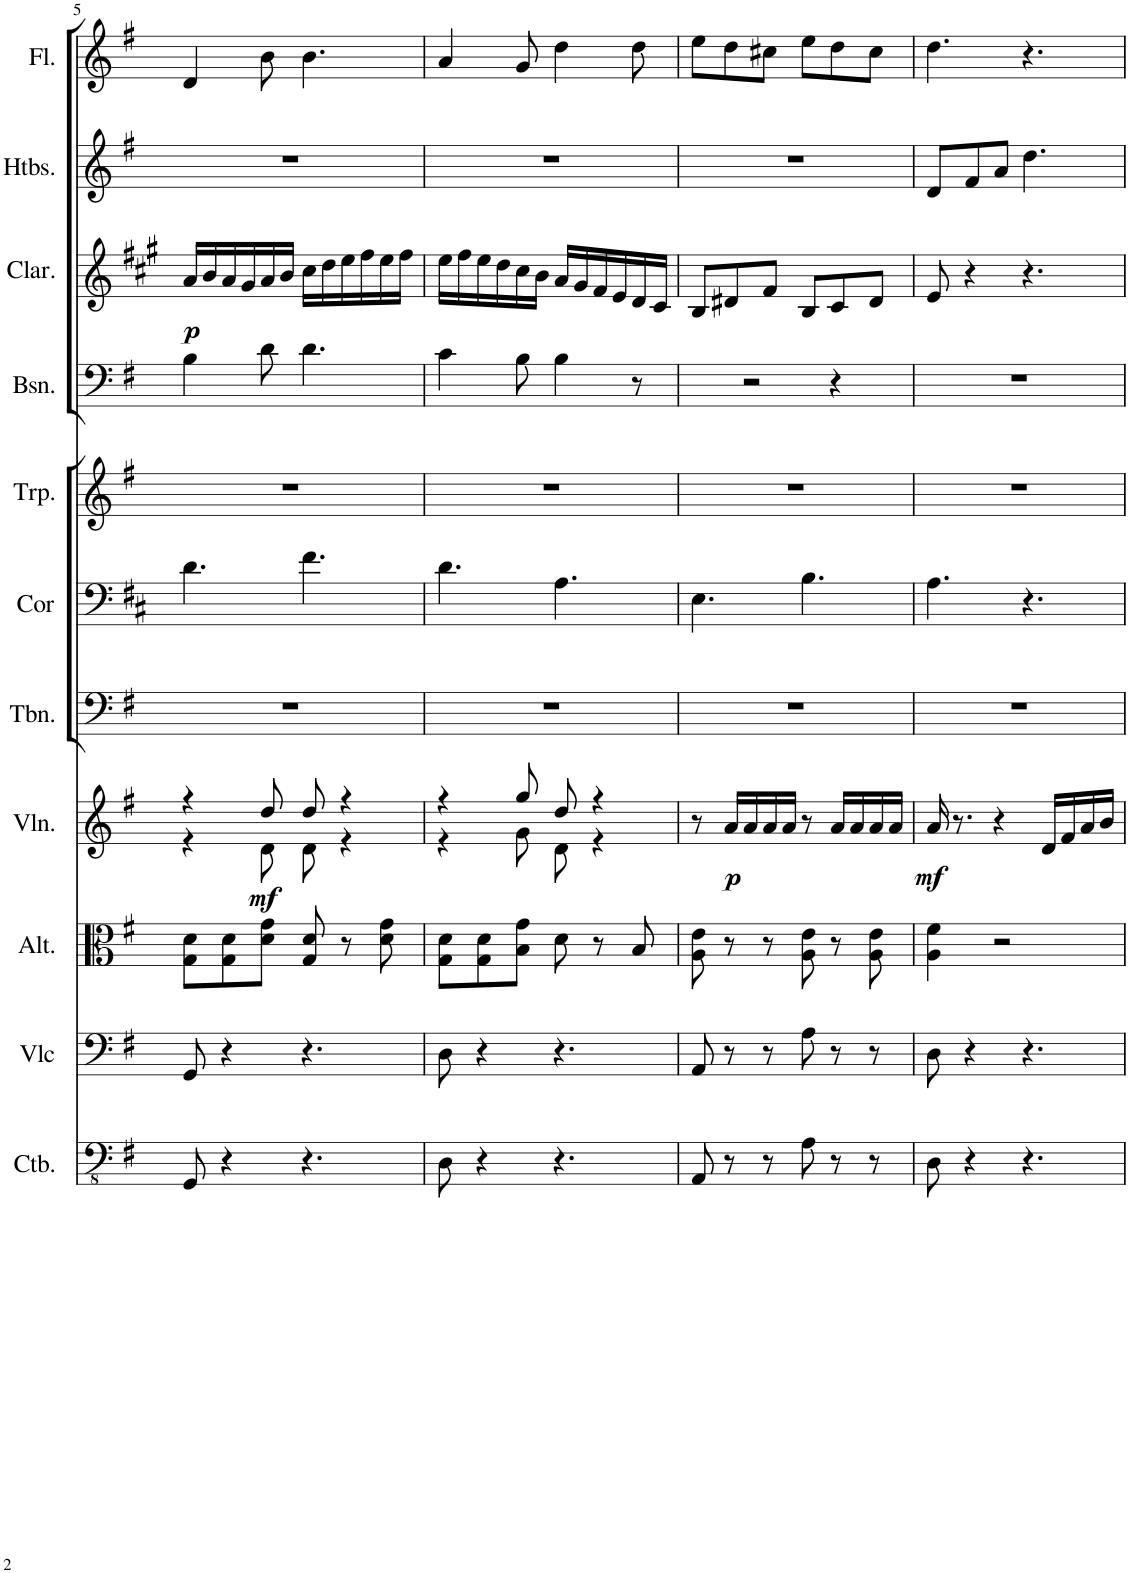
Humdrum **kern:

**kern	**kern	**kern	**kern	**dynam	**kern	**kern	**kern	**kern	**kern	**dynam	**kern	**kern
*part11	*part10	*part9	*part8	*part8	*part7	*part6	*part5	*part4	*part3	*part3	*part2	*part1
*staff11	*staff10	*staff9	*staff8	*staff8	*staff7	*staff6	*staff5	*staff4	*staff3	*staff3	*staff2	*staff1
*I"Contrebasse	*I"Violoncelle	*I"Alto	*I"Violon	*	*I"Trombone	*I"Cor en Fa	*I"Trompette en Do	*I"Basson	*I"Clarinette en Sib	*	*I"Hautbois	*I"Flûte
*I'Ctb.	*I'Vlc	*I'Alt.	*I'Vln.	*	*I'Tbn.	*I'Cor	*I'Trp.	*I'Bsn.	*I'Clar.	*	*I'Htbs.	*I'Fl.
!!LO:PB:g=z
*clefFv4	*clefF4	*clefC3	*clefG2	*	*clefF4	*clefF4	*clefG2	*clefF4	*clefG2	*	*clefG2	*clefG2
*Trd7c12	*	*	*	*	*	*Trd4c7	*Trd1c2	*	*Trd1c2	*	*	*
*k[f#]	*k[f#]	*k[f#]	*k[f#]	*	*k[f#]	*k[f#c#]	*k[f#]	*k[f#]	*k[f#c#g#]	*	*k[f#]	*k[f#]
*M6/8	*M6/8	*M6/8	*M6/8	*	*M6/8	*M6/8	*M6/8	*M6/8	*M6/8	*	*M6/8	*M6/8
=5	=5	=5	=5	=5	=5	=5	=5	=5	=5	=5	=5	=5
*	*	*	*^	*	*	*	*	*	*	*	*	*
!	!	!	!	!	!	!	!	!	!	!	!LO:DY:b	!	!
8GGG/	8GG/	8G\ 8d\L	4r	4r	.	2.r	4.d\	2.r	4B\	16a/LL	p	2.r	4d/
.	.	.	.	.	.	.	.	.	.	16b/	.	.	.
4r	4r	8G\ 8d\	.	.	.	.	.	.	.	16a/	.	.	.
.	.	.	.	.	.	.	.	.	.	16g#/	.	.	.
!	!	!	!	!	!LO:DY:b	!	!	!	!	!	!	!	!
.	.	8d\ 8g\J	8dd/	8d\	mf	.	.	.	8d\	16a/	.	.	8b\
.	.	.	.	.	.	.	.	.	.	16b/JJ	.	.	.
4.r	4.r	8G/ 8d/	8dd/	8d\	.	.	4.f#\	.	4.d\	16cc#\LL	.	.	4.b\
.	.	.	.	.	.	.	.	.	.	16dd\	.	.	.
.	.	8r	4r	4r	.	.	.	.	.	16ee\	.	.	.
.	.	.	.	.	.	.	.	.	.	16ff#\	.	.	.
.	.	8d\ 8g\	.	.	.	.	.	.	.	16ee\	.	.	.
.	.	.	.	.	.	.	.	.	.	16ff#\JJ	.	.	.
=6	=6	=6	=6	=6	=6	=6	=6	=6	=6	=6	=6	=6	=6
8DD\	8D\	8G\ 8d\L	4r	4r	.	2.r	4.d\	2.r	4c\	16ee\LL	.	2.r	4a/
.	.	.	.	.	.	.	.	.	.	16ff#\	.	.	.
4r	4r	8G\ 8d\	.	.	.	.	.	.	.	16ee\	.	.	.
.	.	.	.	.	.	.	.	.	.	16dd\	.	.	.
.	.	8B\ 8g\J	8gg/	8g\	.	.	.	.	8B\	16cc#\	.	.	8g/
.	.	.	.	.	.	.	.	.	.	16b\JJ	.	.	.
4.r	4.r	8d\	8dd/	8d\	.	.	4.A\	.	4B\	16a/LL	.	.	4dd\
.	.	.	.	.	.	.	.	.	.	16g#/	.	.	.
.	.	8r	4r	4r	.	.	.	.	.	16f#/	.	.	.
.	.	.	.	.	.	.	.	.	.	16e/	.	.	.
.	.	8B/	.	.	.	.	.	.	8r	16d/	.	.	8dd\
.	.	.	.	.	.	.	.	.	.	16c#/JJ	.	.	.
*	*	*	*v	*v	*	*	*	*	*	*	*	*	*
=7	=7	=7	=7	=7	=7	=7	=7	=7	=7	=7	=7	=7
8AAA/	8AA/	8A\ 8e\	8r	.	2.r	4.E\	2.r	2r	8B/L	.	2.r	8ee\L
!	!	!	!	!LO:DY:b	!	!	!	!	!	!	!	!
8r	8r	8r	16a/LL	p	.	.	.	.	8d#X/	.	.	8dd\
.	.	.	16a/	.	.	.	.	.	.	.	.	.
8r	8r	8r	16a/	.	.	.	.	.	8f#/J	.	.	8cc#X\J
.	.	.	16a/JJ	.	.	.	.	.	.	.	.	.
8AA\	8A\	8A\ 8e\	8r	.	.	4.B\	.	.	8B/L	.	.	8ee\L
8r	8r	8r	16a/LL	.	.	.	.	4r	8c#/	.	.	8dd\
.	.	.	16a/	.	.	.	.	.	.	.	.	.
8r	8r	8A\ 8e\	16a/	.	.	.	.	.	8d#/J	.	.	8cc#\J
.	.	.	16a/JJ	.	.	.	.	.	.	.	.	.
=8	=8	=8	=8	=8	=8	=8	=8	=8	=8	=8	=8	=8
!	!	!	!	!LO:DY:b	!	!	!	!	!	!	!	!
8DD\	8D\	4A\ 4f#\	16a/	mf	2.r	4.A\	2.r	2.r	8e/	.	8d/L	4.dd\
.	.	.	8.r	.	.	.	.	.	.	.	.	.
4r	4r	.	.	.	.	.	.	.	4r	.	8f#/	.
.	.	2r	4r	.	.	.	.	.	.	.	8a/J	.
4.r	4.r	.	.	.	.	4.r	.	.	4.r	.	4.dd\	4.r
.	.	.	16d/LL	.	.	.	.	.	.	.	.	.
.	.	.	16f#/	.	.	.	.	.	.	.	.	.
.	.	.	16a/	.	.	.	.	.	.	.	.	.
.	.	.	16b/JJ	.	.	.	.	.	.	.	.	.
=	=	=	=	=	=	=	=	=	=	=	=	=
*-	*-	*-	*-	*-	*-	*-	*-	*-	*-	*-	*-	*-
